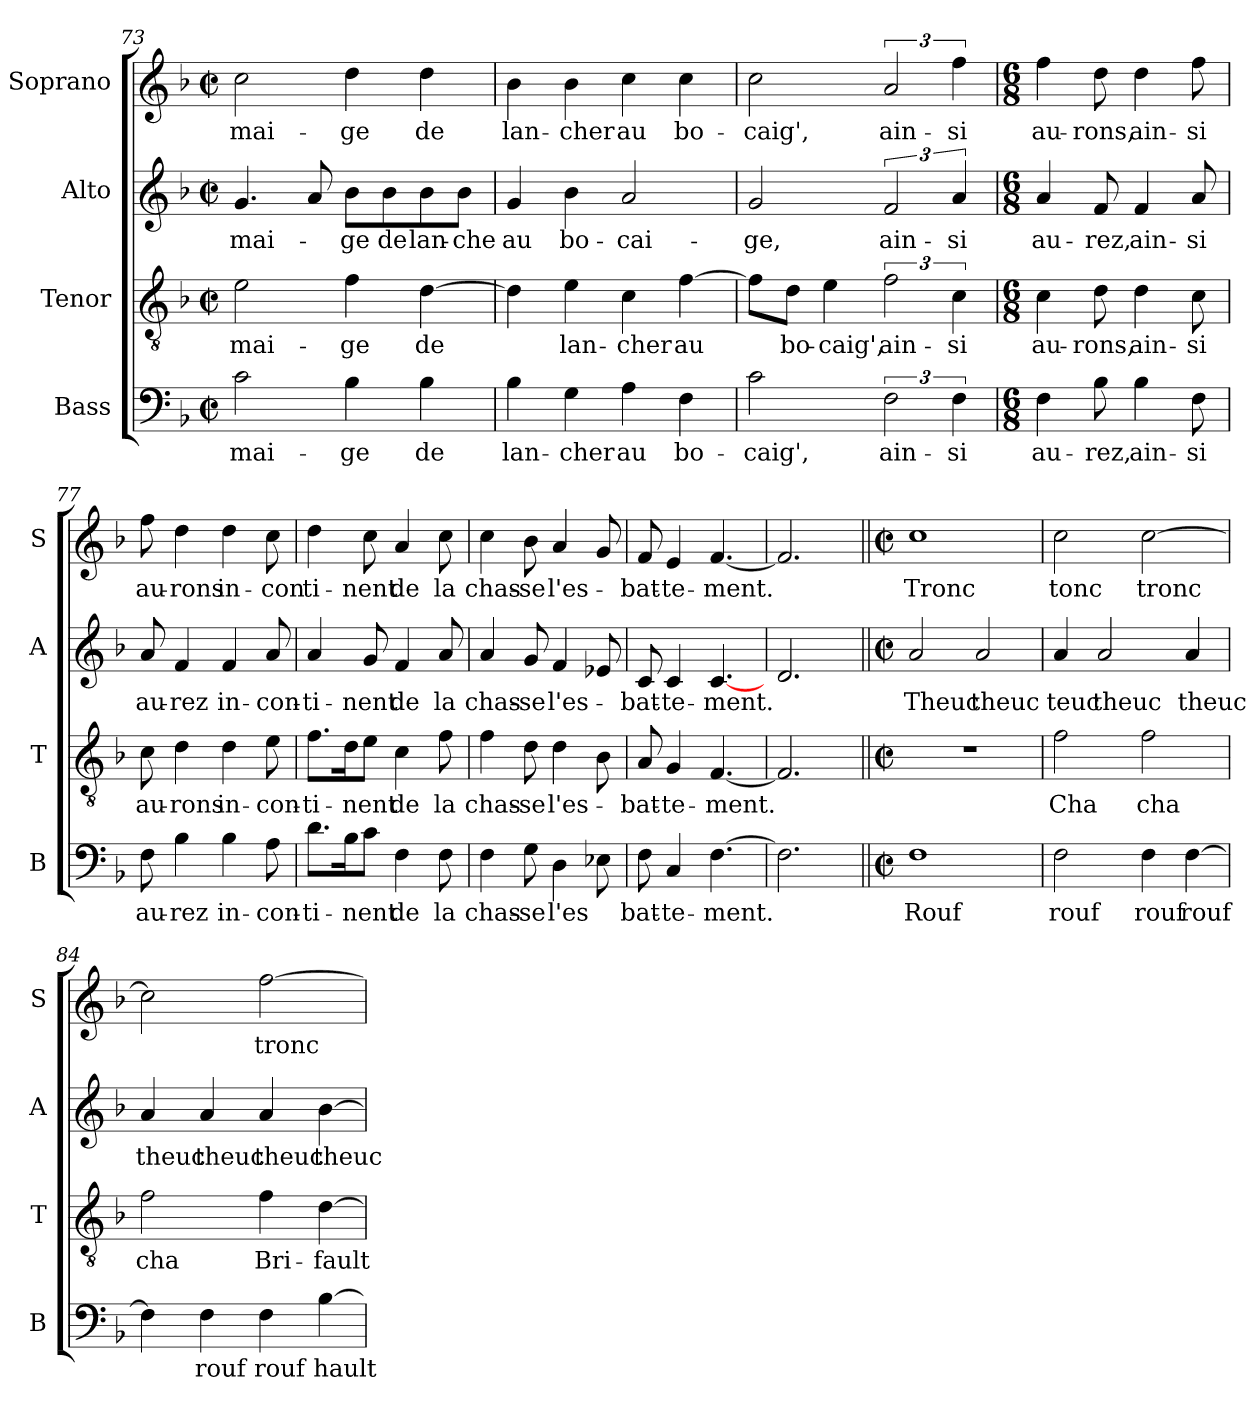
**kern	**text	**kern	**text	**kern	**text	**kern	**text
*part4	*part4	*part3	*part3	*part2	*part2	*part1	*part1
*staff4	*staff4	*staff3	*staff3	*staff2	*staff2	*staff1	*staff1
*I"Bass	*	*I"Tenor	*	*I"Alto	*	*I"Soprano	*
*I'B	*	*I'T	*	*I'A	*	*I'S	*
*clefF4	*	*clefGv2	*	*clefG2	*	*clefG2	*
*k[b-]	*	*k[b-]	*	*k[b-]	*	*k[b-]	*
*F:	*	*F:	*	*F:	*	*F:	*
*M2/2	*	*M2/2	*	*M2/2	*	*M2/2	*
*met(c|)	*	*met(c|)	*	*met(c|)	*	*met(c|)	*
=73	=73	=73	=73	=73	=73	=73	=73
2c\	-mai-	2e\	-mai-	4.g/	-mai-	2cc\	-mai-
.	.	.	.	8a/	.	.	.
4B-\	-ge	4f\	-ge	8b-\L	-ge	4dd\	-ge
.	.	.	.	8b-\	de	.	.
4B-\	de	[4d\	de	8b-\	lan-	4dd\	de
.	.	.	.	8b-\J	-che	.	.
=74	=74	=74	=74	=74	=74	=74	=74
4B-\	lan-	4d\]	.	4g/	au	4b-\	lan-
4G\	-cher	4e\	lan-	4b-\	bo-	4b-\	-cher
4A\	au	4c\	-cher	2a/	-cai-	4cc\	au
4F\	bo-	[4f\	au	.	.	4cc\	bo-
!!LO:PB:g=z
=75	=75	=75	=75	=75	=75	=75	=75
2c\	-caig',	8f\L]	.	2g/	-ge,	2cc\	-caig',
.	.	8d\J	bo-	.	.	.	.
.	.	4e\	-caig',	.	.	.	.
3F\	ain-	3f\	ain-	3f/	ain-	3a/	ain-
6F\	-si	6c\	-si	6a/	-si	6ff\	-si
=76	=76	=76	=76	=76	=76	=76	=76
*M6/8	*	*M6/8	*	*M6/8	*	*M6/8	*
4F\	au-	4c\	au-	4a/	au-	4ff\	au-
8B-\	-rez,	8d\	-rons,	8f/	-rez,	8dd\	-rons,
4B-\	ain-	4d\	ain-	4f/	ain-	4dd\	ain-
8F\	-si	8c\	-si	8a/	-si	8ff\	-si
=77	=77	=77	=77	=77	=77	=77	=77
8F\	au-	8c\	au-	8a/	au-	8ff\	au-
4B-\	-rez	4d\	-rons	4f/	-rez	4dd\	-rons
4B-\	in-	4d\	in-	4f/	in-	4dd\	in-
8A\	-con-	8e\	-con-	8a/	-con-	8cc\	-con
!!LO:LB:g=z
=78	=78	=78	=78	=78	=78	=78	=78
8.d\L	-ti-	8.f\L	-ti-	4a/	-ti-	4dd\	ti-
16B-\K	.	16d\K	.	.	.	.	.
8c\J	-nent	8e\J	-nent	8g/	-nent	8cc\	-nent
4F\	de	4c\	de	4f/	de	4a/	de
8F\	la	8f\	la	8a/	la	8cc\	la
=79	=79	=79	=79	=79	=79	=79	=79
4F\	chas-	4f\	chas-	4a/	chas-	4cc\	chas-
8G\	-se	8d\	-se	8g/	-se	8b-\	-se
4D\	l'es	4d\	l'es-	4f/	l'es-	4a/	l'es-
8E-X\	.	8B-\	.	8e-X/	.	8g/	.
=80	=80	=80	=80	=80	=80	=80	=80
8F\	bat-	8A/	-bat-	8c/	-bat-	8f/	-bat-
4C/	-te-	4G/	-te-	4c/	-te-	4e/	-te-
[4.F\	-ment.	[4.F/	-ment.	[4.c/	-ment.	[4.f/	-ment.
=81	=81	=81	=81	=81	=81	=81	=81
2.F\]	.	2.F/]	.	2.d/	.	2.f/]	.
!!LO:LB:g=z
=82||	=82||	=82||	=82||	=82||	=82||	=82||	=82||
*M2/2	*	*M2/2	*	*M2/2	*	*M2/2	*
*met(c|)	*	*met(c|)	*	*met(c|)	*	*met(c|)	*
1F	Rouf	1r	.	2a/	Theuc	1cc	Tronc
.	.	.	.	2a/	theuc	.	.
=83	=83	=83	=83	=83	=83	=83	=83
2F\	rouf	2f\	Cha	4a/	teuc	2cc\	tonc
.	.	.	.	2a/	theuc	.	.
4F\	rouf	2f\	cha	.	.	[2cc\	tronc
[4F\	rouf	.	.	4a/	theuc	.	.
=84	=84	=84	=84	=84	=84	=84	=84
4F\]	.	2f\	cha	4a/	theuc	2cc\]	.
4F\	rouf	.	.	4a/	theuc	.	.
4F\	rouf	4f\	Bri-	4a/	theuc	[2ff\	tronc
[4B-\	hault	[4d\	-fault	[4b-\	theuc	.	.
=	=	=	=	=	=	=	=
*-	*-	*-	*-	*-	*-	*-	*-
